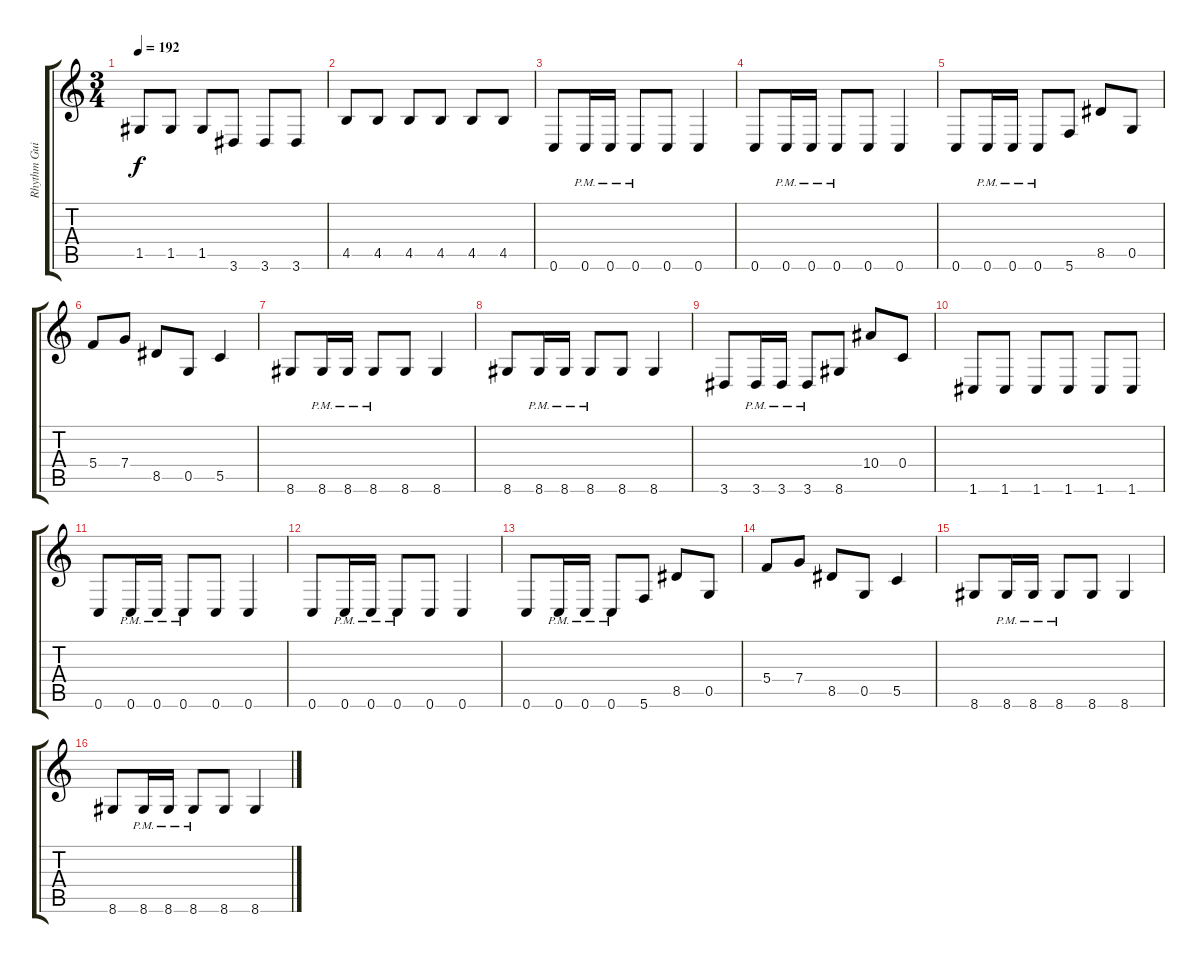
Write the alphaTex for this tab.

\track ("Rhythm Guitar 1" "Rhythm Gui") {instrument distortionguitar}
\staff {score tabs}
\tuning (D4 A3 F3 C3 G2 C2) {hide}
\ts (3 4)
\tempo 192
\clef g2
\ks c
1.5.8{dy f} 1.5.8 1.5.8 3.6.8 3.6.8 3.6.8 |
4.5.8 4.5.8 4.5.8 4.5.8 4.5.8 4.5.8 |
0.6.8 0.6{pm}.16 0.6{pm}.16 0.6{pm}.8 0.6.8 0.6.4 |
0.6.8 0.6{pm}.16 0.6{pm}.16 0.6{pm}.8 0.6.8 0.6.4 |
0.6.8 0.6{pm}.16 0.6{pm}.16 0.6{pm}.8 5.6.8 8.5.8 0.5.8 |
5.4.8 7.4.8 8.5.8 0.5.8 5.5.4 |
8.6.8 8.6{pm}.16 8.6{pm}.16 8.6{pm}.8 8.6.8 8.6.4 |
8.6.8 8.6{pm}.16 8.6{pm}.16 8.6{pm}.8 8.6.8 8.6.4 |
3.6.8 3.6{pm}.16 3.6{pm}.16 3.6{pm}.8 8.6.8 10.4.8 0.4.8 |
1.6.8 1.6.8 1.6.8 1.6.8 1.6.8 1.6.8 |
0.6.8 0.6{pm}.16 0.6{pm}.16 0.6{pm}.8 0.6.8 0.6.4 |
0.6.8 0.6{pm}.16 0.6{pm}.16 0.6{pm}.8 0.6.8 0.6.4 |
0.6.8 0.6{pm}.16 0.6{pm}.16 0.6{pm}.8 5.6.8 8.5.8 0.5.8 |
5.4.8 7.4.8 8.5.8 0.5.8 5.5.4 |
8.6.8 8.6{pm}.16 8.6{pm}.16 8.6{pm}.8 8.6.8 8.6.4 |
8.6.8 8.6{pm}.16 8.6{pm}.16 8.6{pm}.8 8.6.8 8.6.4
